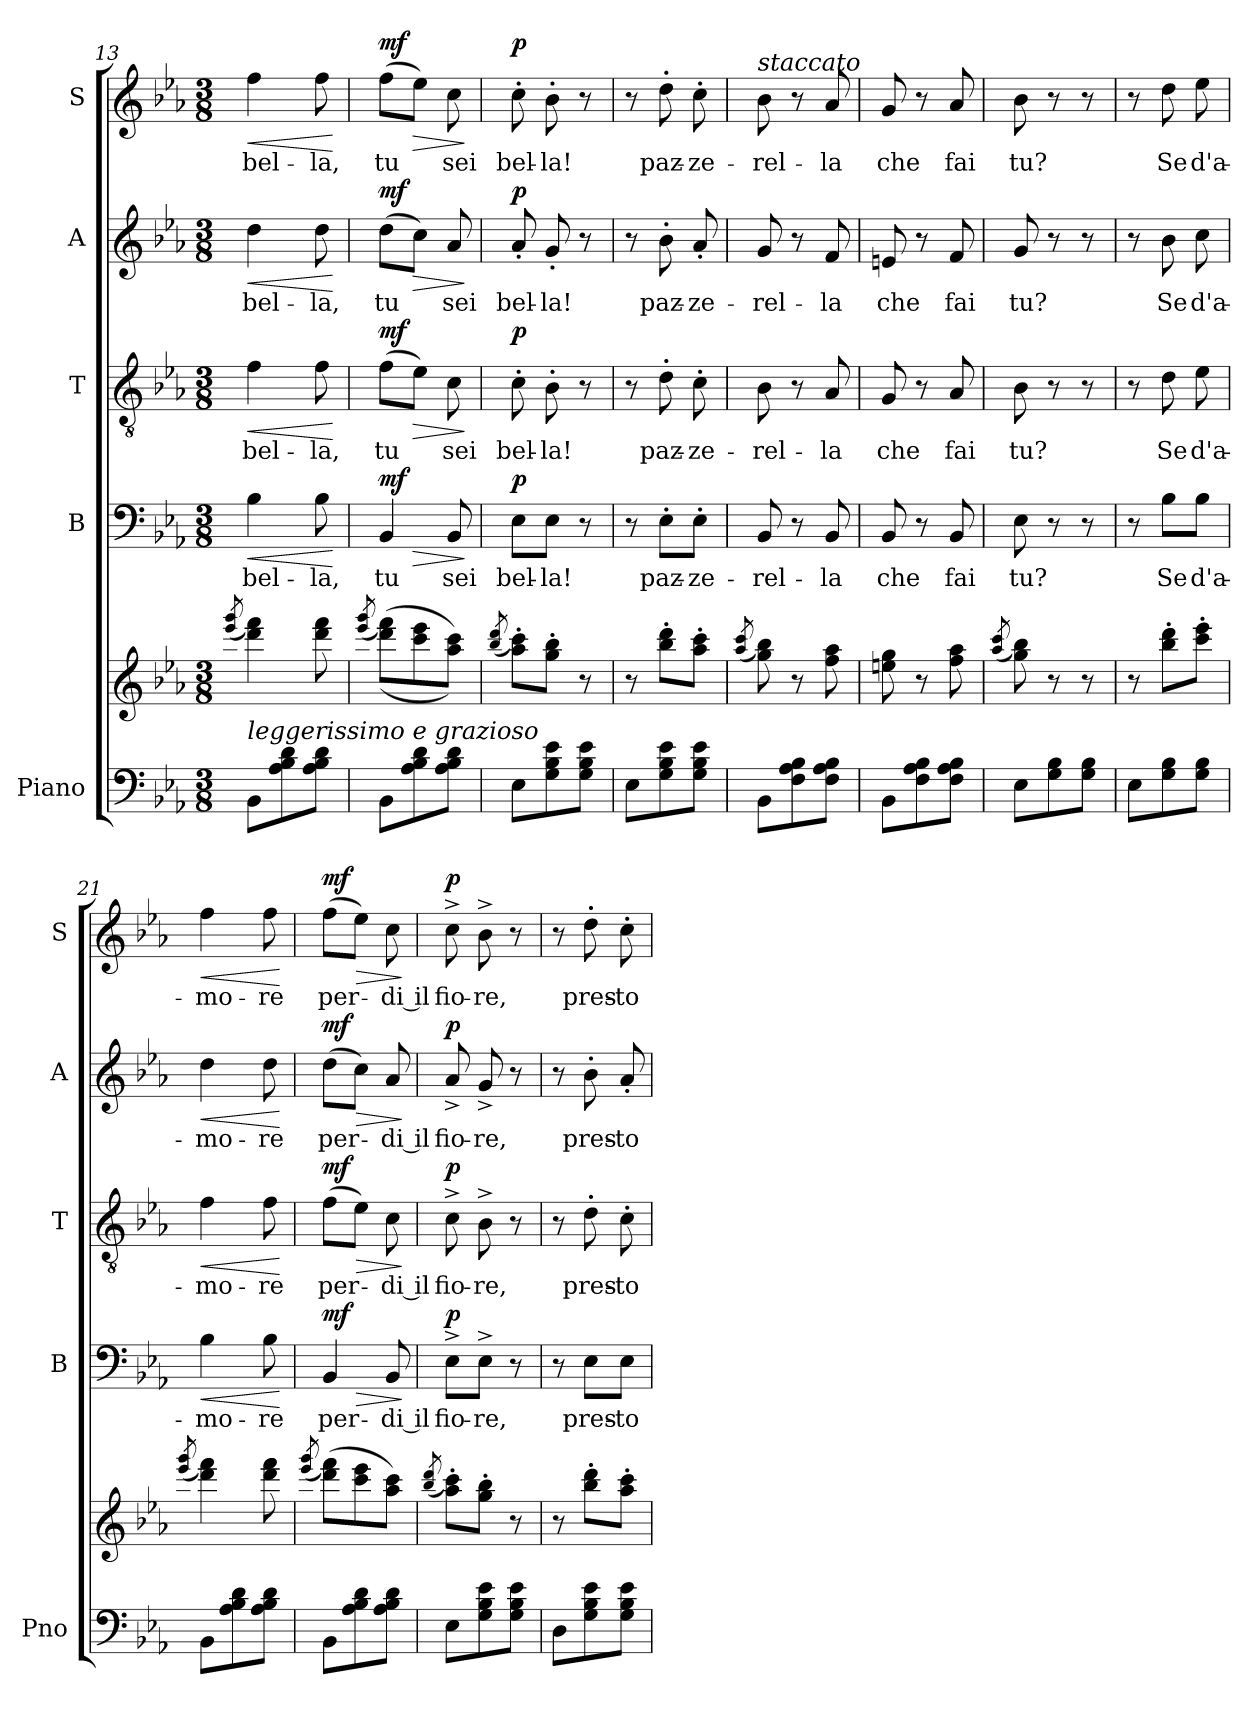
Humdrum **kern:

**kern	**kern	**kern	**text	**dynam	**kern	**text	**dynam	**kern	**text	**dynam	**kern	**text	**dynam
*part5	*part5	*part4	*part4	*part4	*part3	*part3	*part3	*part2	*part2	*part2	*part1	*part1	*part1
*staff6	*staff5	*staff4	*staff4	*staff4	*staff3	*staff3	*staff3	*staff2	*staff2	*staff2	*staff1	*staff1	*staff1
*I"Piano	*	*I"B	*	*	*I"T	*	*	*I"A	*	*	*I"S	*	*
*I'Pno	*	*I'B	*	*	*I'T	*	*	*I'A	*	*	*I'S	*	*
*clefF4	*clefG2	*clefF4	*	*	*clefGv2	*	*	*clefG2	*	*	*clefG2	*	*
*k[b-e-a-]	*k[b-e-a-]	*k[b-e-a-]	*	*	*k[b-e-a-]	*	*	*k[b-e-a-]	*	*	*k[b-e-a-]	*	*
*M3/8	*M3/8	*M3/8	*	*	*M3/8	*	*	*M3/8	*	*	*M3/8	*	*
=13	=13	=13	=13	=13	=13	=13	=13	=13	=13	=13	=13	=13	=13
.	(8qeee-/ 8qggg/	.	.	.	.	.	.	.	.	.	.	.	.
!LO:TX:a:i:t=leggerissimo e grazioso	!	!	!	!	!	!	!	!	!	!	!	!	!
!	!	!	!	!LO:HP:b	!	!	!LO:HP:b	!	!	!LO:HP:b	!	!	!LO:HP:b
8BB-\L	4ddd\ 4fff\)	4B-\	bel-	<	4f\	bel-	<	4dd\	bel-	<	4ff\	bel-	<
8A-\ 8B-\ 8d\	.	.	.	.	.	.	.	.	.	.	.	.	.
8A-\ 8B-\ 8d\J	8ddd\ 8fff\	8B-\	-la,	.	8f\	-la,	.	8dd\	-la,	.	8ff\	-la,	.
.	.	.	.	[	.	.	[	.	.	[	.	.	[
=14	=14	=14	=14	=14	=14	=14	=14	=14	=14	=14	=14	=14	=14
.	(8qeee-/ 8qggg/	.	.	.	.	.	.	.	.	.	.	.	.
!	!	!	!	!LO:HP:b	!	!	!LO:HP:b	!	!	!LO:HP:b	!	!	!LO:HP:b
!	!	!	!	!LO:DY:n=1:a	!	!	!LO:DY:n=1:a	!	!	!LO:DY:n=1:a	!	!	!LO:DY:n=1:a
8BB-\L	((8ddd\ 8fff\L)	4BB-/	tu	> mf	(8f\L	tu	> mf	(8dd\L	tu	> mf	(8ff\L	tu	> mf
8A-\ 8B-\ 8d\	8ccc\ 8eee-\	.	.	.	8e-\J)	.	.	8cc\J)	.	.	8ee-\J)	.	.
8A-\ 8B-\ 8d\J	8aa-\ 8ccc\J))	8BB-/	sei	.	8c\	sei	.	8a-/	sei	.	8cc\	sei	.
.	.	.	.	]	.	.	]	.	.	]	.	.	]
=15	=15	=15	=15	=15	=15	=15	=15	=15	=15	=15	=15	=15	=15
.	(8qbb-/ 8qddd/	.	.	.	.	.	.	.	.	.	.	.	.
!	!	!	!	!LO:DY:a	!	!	!LO:DY:a	!	!	!LO:DY:a	!	!	!LO:DY:a
8E-\L	8aa-\' 8ccc\'L)	8E-\L	bel-	p	8c'\	bel-	p	8a-'/	bel-	p	8cc'\	bel-	p
8G\ 8B-\ 8e-\	8gg\' 8bb-\'J	8E-\J	-la!	.	8B-'\	-la!	.	8g'/	-la!	.	8b-'\	-la!	.
8G\ 8B-\ 8e-\J	8r	8r	.	.	8r	.	.	8r	.	.	8r	.	.
=16	=16	=16	=16	=16	=16	=16	=16	=16	=16	=16	=16	=16	=16
8E-\L	8r	8r	.	.	8r	.	.	8r	.	.	8r	.	.
8G\ 8B-\ 8e-\	8bb-\' 8ddd\'L	8E-'\L	paz-	.	8d'\	paz-	.	8b-'\	paz-	.	8dd'\	paz-	.
8G\ 8B-\ 8e-\J	8aa-\' 8ccc\'J	8E-'\J	-ze-	.	8c'\	-ze-	.	8a-'/	-ze-	.	8cc'\	-ze-	.
=17	=17	=17	=17	=17	=17	=17	=17	=17	=17	=17	=17	=17	=17
.	(8qaa-/ 8qccc/	.	.	.	.	.	.	.	.	.	.	.	.
!	!	!	!	!	!	!	!	!	!	!	!LO:TX:a:i:t=staccato	!	!
8BB-\L	8gg\ 8bb-\)	8BB-/	-rel-	.	8B-\	-rel-	.	8g/	-rel-	.	8b-\	-rel-	.
8F\ 8A-\ 8B-\	8r	8r	.	.	8r	.	.	8r	.	.	8r	.	.
8F\ 8A-\ 8B-\J	8ff\ 8aa-\	8BB-/	-la	.	8A-/	-la	.	8f/	-la	.	8a-/	-la	.
=18	=18	=18	=18	=18	=18	=18	=18	=18	=18	=18	=18	=18	=18
8BB-\L	8een\ 8gg\	8BB-/	che	.	8G/	che	.	8en/	che	.	8g/	che	.
8F\ 8A-\ 8B-\	8r	8r	.	.	8r	.	.	8r	.	.	8r	.	.
8F\ 8A-\ 8B-\J	8ff\ 8aa-\	8BB-/	fai	.	8A-/	fai	.	8f/	fai	.	8a-/	fai	.
=19	=19	=19	=19	=19	=19	=19	=19	=19	=19	=19	=19	=19	=19
.	(8qaa-/ 8qccc/	.	.	.	.	.	.	.	.	.	.	.	.
8E-\L	8gg\ 8bb-\)	8E-\	tu?	.	8B-\	tu?	.	8g/	tu?	.	8b-\	tu?	.
8G\ 8B-\	8r	8r	.	.	8r	.	.	8r	.	.	8r	.	.
8G\ 8B-\J	8r	8r	.	.	8r	.	.	8r	.	.	8r	.	.
!!LO:PB:g=z
=20	=20	=20	=20	=20	=20	=20	=20	=20	=20	=20	=20	=20	=20
8E-\L	8r	8r	.	.	8r	.	.	8r	.	.	8r	.	.
8G\ 8B-\	8bb-\' 8ddd\'L	8B-\L	Se	.	8d\	Se	.	8b-\	Se	.	8dd\	Se	.
8G\ 8B-\J	8ccc\' 8eee-\'J	8B-\J	d'a-	.	8e-\	d'a-	.	8cc\	d'a-	.	8ee-\	d'a-	.
=21	=21	=21	=21	=21	=21	=21	=21	=21	=21	=21	=21	=21	=21
.	(8qeee-/ 8qggg/	.	.	.	.	.	.	.	.	.	.	.	.
!	!	!	!	!LO:HP:b	!	!	!LO:HP:b	!	!	!LO:HP:b	!	!	!LO:HP:b
8BB-\L	4ddd\ 4fff\)	4B-\	-mo-	<	4f\	-mo-	<	4dd\	-mo-	<	4ff\	-mo-	<
8A-\ 8B-\ 8d\	.	.	.	.	.	.	.	.	.	.	.	.	.
8A-\ 8B-\ 8d\J	8ddd\ 8fff\	8B-\	-re	.	8f\	-re	.	8dd\	-re	.	8ff\	-re	.
.	.	.	.	[	.	.	[	.	.	[	.	.	[
=22	=22	=22	=22	=22	=22	=22	=22	=22	=22	=22	=22	=22	=22
.	(8qeee-/ 8qggg/	.	.	.	.	.	.	.	.	.	.	.	.
!	!	!	!	!LO:HP:b	!	!	!LO:HP:b	!	!	!LO:HP:b	!	!	!LO:HP:b
!	!	!	!	!LO:DY:n=1:a	!	!	!LO:DY:n=1:a	!	!	!LO:DY:n=1:a	!	!	!LO:DY:n=1:a
8BB-\L	(8ddd\ 8fff\L)	4BB-/	per-	> mf	(8f\L	per-	> mf	(8dd\L	per-	> mf	(8ff\L	per-	> mf
8A-\ 8B-\ 8d\	8ccc\ 8eee-\	.	.	.	8e-\J)	.	.	8cc\J)	.	.	8ee-\J)	.	.
8A-\ 8B-\ 8d\J	8aa-\ 8ccc\J)	8BB-/	-di il	.	8c\	-di il	.	8a-/	-di il	.	8cc\	-di il	.
.	.	.	.	]	.	.	]	.	.	]	.	.	]
=23	=23	=23	=23	=23	=23	=23	=23	=23	=23	=23	=23	=23	=23
.	(8qbb-/ 8qddd/	.	.	.	.	.	.	.	.	.	.	.	.
!	!	!	!	!LO:DY:a	!	!	!LO:DY:a	!	!	!LO:DY:a	!	!	!LO:DY:a
8E-\L	8aa-\' 8ccc\'L)	8E-^\L	fio-	p	8c^\	fio-	p	8a-^/	fio-	p	8cc^\	fio-	p
8G\ 8B-\ 8e-\	8gg\' 8bb-\'J	8E-^\J	-re,	.	8B-^\	-re,	.	8g^/	-re,	.	8b-^\	-re,	.
8G\ 8B-\ 8e-\J	8r	8r	.	.	8r	.	.	8r	.	.	8r	.	.
=24	=24	=24	=24	=24	=24	=24	=24	=24	=24	=24	=24	=24	=24
8D\L	8r	8r	.	.	8r	.	.	8r	.	.	8r	.	.
8G\ 8B-\ 8e-\	8bb-\' 8ddd\'L	8E-\L	pres-	.	8d'\	pres-	.	8b-'\	pres-	.	8dd'\	pres-	.
8G\ 8B-\ 8e-\J	8aa-\' 8ccc\'J	8E-\J	-to	.	8c'\	-to	.	8a-'/	-to	.	8cc'\	-to	.
=	=	=	=	=	=	=	=	=	=	=	=	=	=
*-	*-	*-	*-	*-	*-	*-	*-	*-	*-	*-	*-	*-	*-
